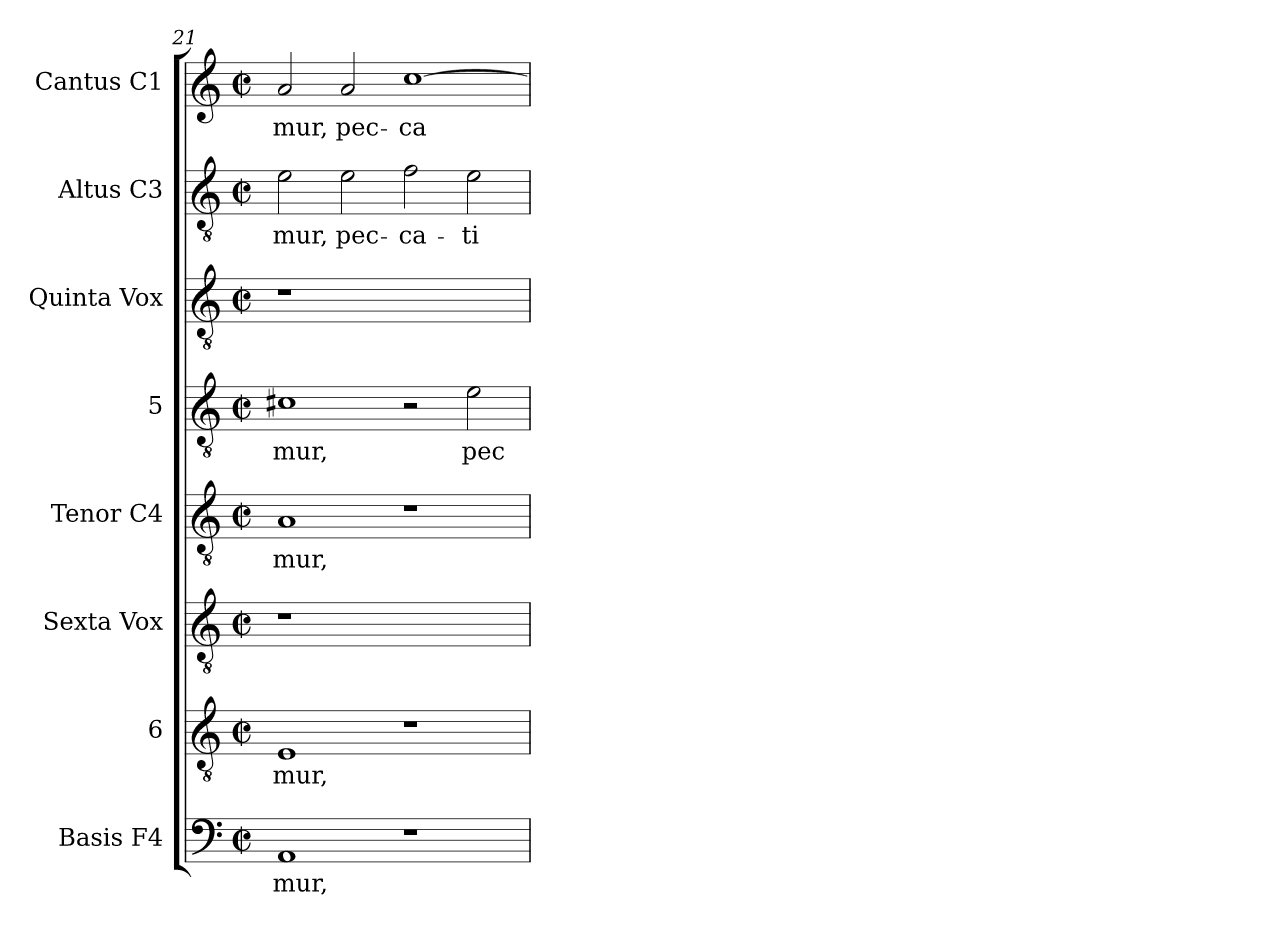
**kern	**text	**kern	**text	**kern	**kern	**text	**kern	**text	**kern	**kern	**text	**kern	**text
*part8	*part8	*part7	*part7	*part6	*part5	*part5	*part4	*part4	*part3	*part2	*part2	*part1	*part1
*staff8	*staff8	*staff7	*staff7	*staff6	*staff5	*staff5	*staff4	*staff4	*staff3	*staff2	*staff2	*staff1	*staff1
*I"Basis  F4	*	*I"6	*	*I"Sexta  Vox	*I"Tenor  C4	*	*I"5	*	*I"Quinta  Vox	*I"Altus  C3	*	*I"Cantus  C1	*
*I'B	*	*	*	*	*I'T	*	*	*	*	*I'A	*	*I'C	*
!!LO:LB:g=z
*clefF4	*	*clefGv2	*	*clefGv2	*clefGv2	*	*clefGv2	*	*clefGv2	*clefGv2	*	*clefG2	*
*k[]	*	*k[]	*	*k[]	*k[]	*	*k[]	*	*k[]	*k[]	*	*k[]	*
*C:	*	*C:	*	*C:	*C:	*	*C:	*	*C:	*C:	*	*C:	*
*M2/2	*	*M2/2	*	*M2/2	*M2/2	*	*M2/2	*	*M2/2	*M2/2	*	*M2/2	*
*met(c|)	*	*met(c|)	*	*met(c|)	*met(c|)	*	*met(c|)	*	*met(c|)	*met(c|)	*	*met(c|)	*
=21	=21	=21	=21	=21	=21	=21	=21	=21	=21	=21	=21	=21	=21
!	!LO:LY:b:cj	!	!LO:LY:b:cj	!	!	!LO:LY:b:cj	!	!LO:LY:b:cj	!	!	!LO:LY:b:cj	!	!LO:LY:b:cj
1AA	-mur,	1E	-mur,	1r	1A	-mur,	1c#X	-mur,	1r	2e\	-mur,	2a/	-mur,
!	!	!	!	!	!	!	!	!	!	!	!LO:LY:b:cj	!	!LO:LY:b:cj
.	.	.	.	.	.	.	.	.	.	2e\	pec-	2a/	pec-
!	!	!	!	!	!	!	!	!	!	!	!LO:LY:b:cj	!	!LO:LY:b:cj
1r	.	1r	.	1ryy	1r	.	2r	.	1ryy	2f\	-ca-	[>1cc	-ca-
!	!	!	!	!	!	!	!	!LO:LY:b:cj	!	!	!LO:LY:b:cj	!	!
.	.	.	.	.	.	.	2e\	pec-	.	2e\	-ti	.	.
=	=	=	=	=	=	=	=	=	=	=	=	=	=
*-	*-	*-	*-	*-	*-	*-	*-	*-	*-	*-	*-	*-	*-
